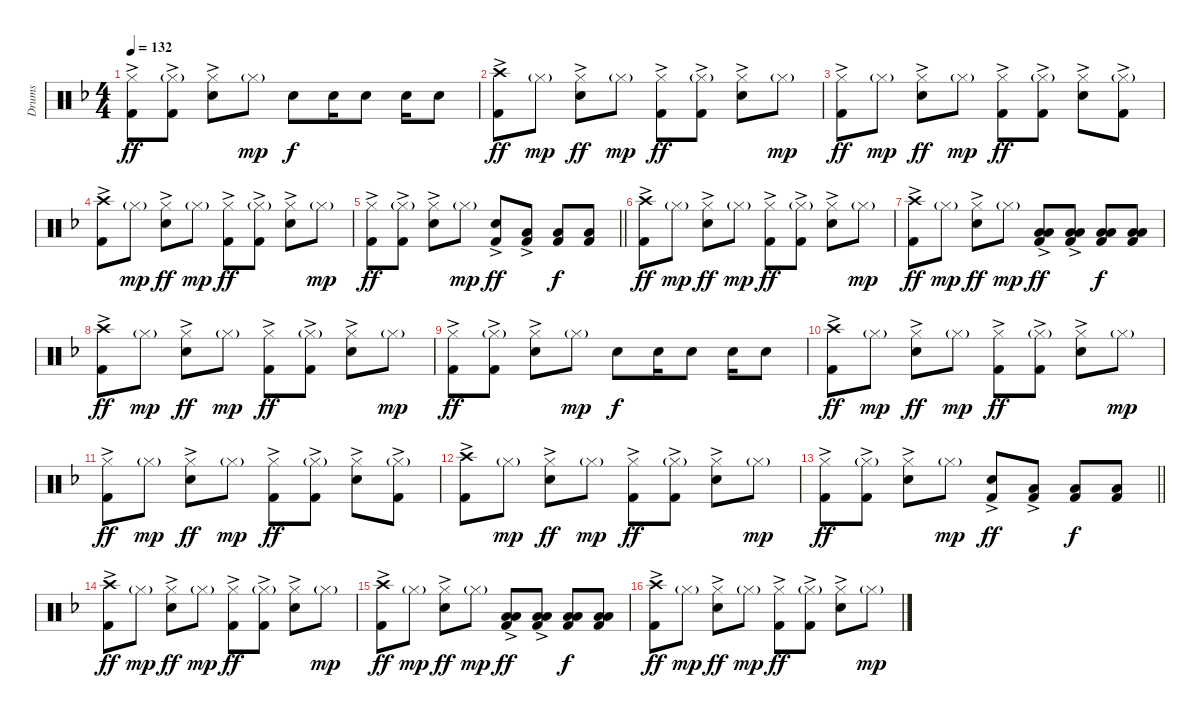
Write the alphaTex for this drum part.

\track ("Drums" "Drums") {instrument percussion}
\staff {score}
\articulation defaults
\ts (4 4)
\tempo 132
\clef neutral
\ks f
("Hi-Hat (closed)" "Kick (hit) 2"{ac}).8{dy ff} ("Hi-Hat (closed)"{g} "Kick (hit) 2"{ac}).8 ("Hi-Hat (closed)" "Snare (hit) 2"{ac}).8 "Hi-Hat (closed)"{g}.8{dy mp} "Snare (hit) 2".8{dy f} "Snare (hit) 2".16 "Snare (hit) 2".8 "Snare (hit) 2".16 "Snare (hit) 2".8 |
("Crash high (hit)" "Kick (hit) 2"{ac}).8{dy ff} "Hi-Hat (closed)"{g}.8{dy mp} ("Hi-Hat (closed)" "Snare (hit) 2"{ac}).8{dy ff} "Hi-Hat (closed)"{g}.8{dy mp} ("Hi-Hat (closed)" "Kick (hit) 2"{ac}).8{dy ff} ("Hi-Hat (closed)"{g} "Kick (hit) 2"{ac}).8 ("Hi-Hat (closed)" "Snare (hit) 2"{ac}).8 "Hi-Hat (closed)"{g}.8{dy mp} |
("Hi-Hat (closed)" "Kick (hit) 2"{ac}).8{dy ff} "Hi-Hat (closed)"{g}.8{dy mp} ("Hi-Hat (closed)" "Snare (hit) 2"{ac}).8{dy ff} "Hi-Hat (closed)"{g}.8{dy mp} ("Hi-Hat (closed)" "Kick (hit) 2"{ac}).8{dy ff} ("Hi-Hat (closed)"{g} "Kick (hit) 2"{ac}).8 ("Hi-Hat (closed)" "Snare (hit) 2"{ac}).8 ("Hi-Hat (closed)"{g} "Kick (hit) 2"{ac}).8 |
("Crash high (hit)" "Kick (hit) 2"{ac}).8 "Hi-Hat (closed)"{g}.8{dy mp} ("Hi-Hat (closed)" "Snare (hit) 2"{ac}).8{dy ff} "Hi-Hat (closed)"{g}.8{dy mp} ("Hi-Hat (closed)" "Kick (hit) 2"{ac}).8{dy ff} ("Hi-Hat (closed)"{g} "Kick (hit) 2"{ac}).8 ("Hi-Hat (closed)" "Snare (hit) 2"{ac}).8 "Hi-Hat (closed)"{g}.8{dy mp} |
\barLineRight lightlight
("Hi-Hat (closed)" "Kick (hit) 2"{ac}).8{dy ff} ("Hi-Hat (closed)"{g} "Kick (hit) 2"{ac}).8 ("Hi-Hat (closed)" "Snare (hit) 2"{ac}).8 "Hi-Hat (closed)"{g}.8{dy mp} ("Snare (hit) 2"{ac} "Kick (hit) 2"{ac}).8{dy ff} ("Low Tom (hit)" "Kick (hit) 2"{ac}).8 ("Low Tom (hit)" "Kick (hit) 2").8{dy f} ("Low Tom (hit)" "Kick (hit) 2").8 |
("Crash high (hit)" "Kick (hit) 2"{ac}).8{dy ff} "Hi-Hat (closed)"{g}.8{dy mp} ("Hi-Hat (closed)" "Snare (hit) 2"{ac}).8{dy ff} "Hi-Hat (closed)"{g}.8{dy mp} ("Hi-Hat (closed)" "Kick (hit) 2"{ac}).8{dy ff} ("Hi-Hat (closed)"{g} "Kick (hit) 2"{ac}).8 ("Hi-Hat (closed)" "Snare (hit) 2"{ac}).8 "Hi-Hat (closed)"{g}.8{dy mp} |
("Crash high (hit)" "Kick (hit) 2"{ac}).8{dy ff} "Hi-Hat (closed)"{g}.8{dy mp} ("Hi-Hat (closed)" "Snare (hit) 2"{ac}).8{dy ff} "Hi-Hat (closed)"{g}.8{dy mp} ("Low Tom (hit)" "Low Floor Tom (hit)" "Kick (hit) 2"{ac}).8{dy ff} ("Low Tom (hit)" "Low Floor Tom (hit)" "Kick (hit) 2"{ac}).8 ("Low Tom (hit)" "Low Floor Tom (hit)" "Kick (hit) 2").8{dy f} ("Low Tom (hit)" "Low Floor Tom (hit)" "Kick (hit) 2").8 |
("Crash high (hit)" "Kick (hit) 2"{ac}).8{dy ff} "Hi-Hat (closed)"{g}.8{dy mp} ("Hi-Hat (closed)" "Snare (hit) 2"{ac}).8{dy ff} "Hi-Hat (closed)"{g}.8{dy mp} ("Hi-Hat (closed)" "Kick (hit) 2"{ac}).8{dy ff} ("Hi-Hat (closed)"{g} "Kick (hit) 2"{ac}).8 ("Hi-Hat (closed)" "Snare (hit) 2"{ac}).8 "Hi-Hat (closed)"{g}.8{dy mp} |
("Hi-Hat (closed)" "Kick (hit) 2"{ac}).8{dy ff} ("Hi-Hat (closed)"{g} "Kick (hit) 2"{ac}).8 ("Hi-Hat (closed)" "Snare (hit) 2"{ac}).8 "Hi-Hat (closed)"{g}.8{dy mp} "Snare (hit) 2".8{dy f} "Snare (hit) 2".16 "Snare (hit) 2".8 "Snare (hit) 2".16 "Snare (hit) 2".8 |
("Crash high (hit)" "Kick (hit) 2"{ac}).8{dy ff} "Hi-Hat (closed)"{g}.8{dy mp} ("Hi-Hat (closed)" "Snare (hit) 2"{ac}).8{dy ff} "Hi-Hat (closed)"{g}.8{dy mp} ("Hi-Hat (closed)" "Kick (hit) 2"{ac}).8{dy ff} ("Hi-Hat (closed)"{g} "Kick (hit) 2"{ac}).8 ("Hi-Hat (closed)" "Snare (hit) 2"{ac}).8 "Hi-Hat (closed)"{g}.8{dy mp} |
("Hi-Hat (closed)" "Kick (hit) 2"{ac}).8{dy ff} "Hi-Hat (closed)"{g}.8{dy mp} ("Hi-Hat (closed)" "Snare (hit) 2"{ac}).8{dy ff} "Hi-Hat (closed)"{g}.8{dy mp} ("Hi-Hat (closed)" "Kick (hit) 2"{ac}).8{dy ff} ("Hi-Hat (closed)"{g} "Kick (hit) 2"{ac}).8 ("Hi-Hat (closed)" "Snare (hit) 2"{ac}).8 ("Hi-Hat (closed)"{g} "Kick (hit) 2"{ac}).8 |
("Crash high (hit)" "Kick (hit) 2"{ac}).8 "Hi-Hat (closed)"{g}.8{dy mp} ("Hi-Hat (closed)" "Snare (hit) 2"{ac}).8{dy ff} "Hi-Hat (closed)"{g}.8{dy mp} ("Hi-Hat (closed)" "Kick (hit) 2"{ac}).8{dy ff} ("Hi-Hat (closed)"{g} "Kick (hit) 2"{ac}).8 ("Hi-Hat (closed)" "Snare (hit) 2"{ac}).8 "Hi-Hat (closed)"{g}.8{dy mp} |
\barLineRight lightlight
("Hi-Hat (closed)" "Kick (hit) 2"{ac}).8{dy ff} ("Hi-Hat (closed)"{g} "Kick (hit) 2"{ac}).8 ("Hi-Hat (closed)" "Snare (hit) 2"{ac}).8 "Hi-Hat (closed)"{g}.8{dy mp} ("Snare (hit) 2"{ac} "Kick (hit) 2"{ac}).8{dy ff} ("Low Tom (hit)" "Kick (hit) 2"{ac}).8 ("Low Tom (hit)" "Kick (hit) 2").8{dy f} ("Low Tom (hit)" "Kick (hit) 2").8 |
("Crash high (hit)" "Kick (hit) 2"{ac}).8{dy ff} "Hi-Hat (closed)"{g}.8{dy mp} ("Hi-Hat (closed)" "Snare (hit) 2"{ac}).8{dy ff} "Hi-Hat (closed)"{g}.8{dy mp} ("Hi-Hat (closed)" "Kick (hit) 2"{ac}).8{dy ff} ("Hi-Hat (closed)"{g} "Kick (hit) 2"{ac}).8 ("Hi-Hat (closed)" "Snare (hit) 2"{ac}).8 "Hi-Hat (closed)"{g}.8{dy mp} |
("Crash high (hit)" "Kick (hit) 2"{ac}).8{dy ff} "Hi-Hat (closed)"{g}.8{dy mp} ("Hi-Hat (closed)" "Snare (hit) 2"{ac}).8{dy ff} "Hi-Hat (closed)"{g}.8{dy mp} ("Low Tom (hit)" "Low Floor Tom (hit)" "Kick (hit) 2"{ac}).8{dy ff} ("Low Tom (hit)" "Low Floor Tom (hit)" "Kick (hit) 2"{ac}).8 ("Low Tom (hit)" "Low Floor Tom (hit)" "Kick (hit) 2").8{dy f} ("Low Tom (hit)" "Low Floor Tom (hit)" "Kick (hit) 2").8 |
("Crash high (hit)" "Kick (hit) 2"{ac}).8{dy ff} "Hi-Hat (closed)"{g}.8{dy mp} ("Hi-Hat (closed)" "Snare (hit) 2"{ac}).8{dy ff} "Hi-Hat (closed)"{g}.8{dy mp} ("Hi-Hat (closed)" "Kick (hit) 2"{ac}).8{dy ff} ("Hi-Hat (closed)"{g} "Kick (hit) 2"{ac}).8 ("Hi-Hat (closed)" "Snare (hit) 2"{ac}).8 "Hi-Hat (closed)"{g}.8{dy mp}
